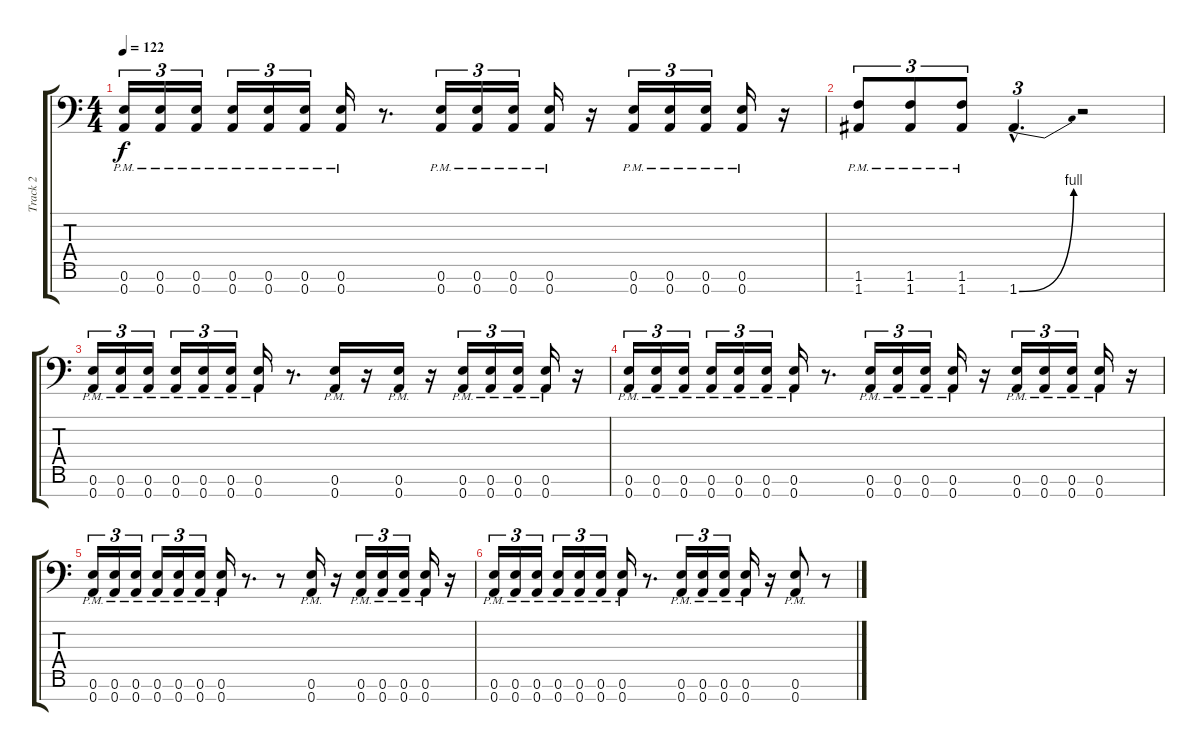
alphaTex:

\track ("Track 2" "Track 2") {instrument distortionguitar}
\staff {score tabs}
\tuning (E4 B3 G3 D3 A2 E2 A1) {hide}
\ts (4 4)
\tempo 122
\clef f4
\ks c
(0.6{pm} 0.7{pm}).16{tu (3 2) dy f} (0.6{pm} 0.7{pm}).16{tu (3 2)} (0.6{pm} 0.7{pm}).16{tu (3 2)} (0.6{pm} 0.7{pm}).16{tu (3 2)} (0.6{pm} 0.7{pm}).16{tu (3 2)} (0.6{pm} 0.7{pm}).16{tu (3 2)} (0.6{pm} 0.7{pm}).16 r.8{d} (0.6{pm} 0.7{pm}).16{tu (3 2)} (0.6{pm} 0.7{pm}).16{tu (3 2)} (0.6{pm} 0.7{pm}).16{tu (3 2)} (0.6{pm} 0.7{pm}).16 r.16 (0.6{pm} 0.7{pm}).16{tu (3 2)} (0.6{pm} 0.7{pm}).16{tu (3 2)} (0.6{pm} 0.7{pm}).16{tu (3 2)} (0.6{pm} 0.7{pm}).16 r.16 |
(1.6{pm} 1.7{pm}).8{tu (3 2)} (1.6{pm} 1.7{pm}).8{tu (3 2)} (1.6{pm} 1.7{pm}).8{tu (3 2)} 1.7{be (bend 0 0 60 4) hac}.4{d tu (3 2)} r.2 |
(0.6{pm} 0.7{pm}).16{tu (3 2)} (0.6{pm} 0.7{pm}).16{tu (3 2)} (0.6{pm} 0.7{pm}).16{tu (3 2)} (0.6{pm} 0.7{pm}).16{tu (3 2)} (0.6{pm} 0.7{pm}).16{tu (3 2)} (0.6{pm} 0.7{pm}).16{tu (3 2)} (0.6{pm} 0.7{pm}).16 r.8{d} (0.6{pm} 0.7{pm}).16 r.16 (0.6{pm} 0.7{pm}).16 r.16 (0.6{pm} 0.7{pm}).16{tu (3 2)} (0.6{pm} 0.7{pm}).16{tu (3 2)} (0.6{pm} 0.7{pm}).16{tu (3 2)} (0.6{pm} 0.7{pm}).16 r.16 |
(0.6{pm} 0.7{pm}).16{tu (3 2)} (0.6{pm} 0.7{pm}).16{tu (3 2)} (0.6{pm} 0.7{pm}).16{tu (3 2)} (0.6{pm} 0.7{pm}).16{tu (3 2)} (0.6{pm} 0.7{pm}).16{tu (3 2)} (0.6{pm} 0.7{pm}).16{tu (3 2)} (0.6{pm} 0.7{pm}).16 r.8{d} (0.6{pm} 0.7{pm}).16{tu (3 2)} (0.6{pm} 0.7{pm}).16{tu (3 2)} (0.6{pm} 0.7{pm}).16{tu (3 2)} (0.6{pm} 0.7{pm}).16 r.16 (0.6{pm} 0.7{pm}).16{tu (3 2)} (0.6{pm} 0.7{pm}).16{tu (3 2)} (0.6{pm} 0.7{pm}).16{tu (3 2)} (0.6{pm} 0.7{pm}).16 r.16 |
(0.6{pm} 0.7{pm}).16{tu (3 2)} (0.6{pm} 0.7{pm}).16{tu (3 2)} (0.6{pm} 0.7{pm}).16{tu (3 2)} (0.6{pm} 0.7{pm}).16{tu (3 2)} (0.6{pm} 0.7{pm}).16{tu (3 2)} (0.6{pm} 0.7{pm}).16{tu (3 2)} (0.6{pm} 0.7{pm}).16 r.8{d} r.8 (0.6{pm} 0.7{pm}).16 r.16 (0.6{pm} 0.7{pm}).16{tu (3 2)} (0.6{pm} 0.7{pm}).16{tu (3 2)} (0.6{pm} 0.7{pm}).16{tu (3 2)} (0.6{pm} 0.7{pm}).16 r.16 |
(0.6{pm} 0.7{pm}).16{tu (3 2)} (0.6{pm} 0.7{pm}).16{tu (3 2)} (0.6{pm} 0.7{pm}).16{tu (3 2)} (0.6{pm} 0.7{pm}).16{tu (3 2)} (0.6{pm} 0.7{pm}).16{tu (3 2)} (0.6{pm} 0.7{pm}).16{tu (3 2)} (0.6{pm} 0.7{pm}).16 r.8{d} (0.6{pm} 0.7{pm}).16{tu (3 2)} (0.6{pm} 0.7{pm}).16{tu (3 2)} (0.6{pm} 0.7{pm}).16{tu (3 2)} (0.6{pm} 0.7{pm}).16 r.16 (0.6{pm} 0.7{pm}).8 r.8
